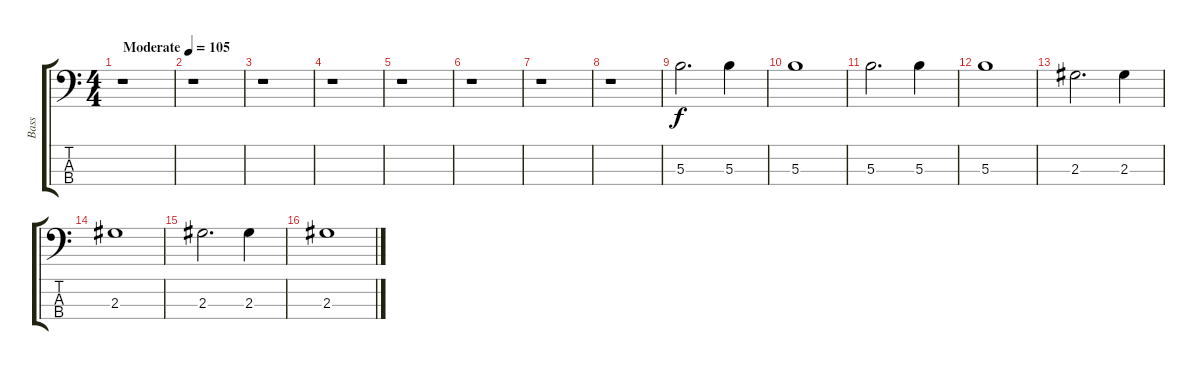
\track ("Bass" "Bass") {instrument electricbassfinger}
\staff {score tabs}
\tuning (E3 B2 Gb2 B0) {hide}
\ts (4 4)
\tempo (105 "Moderate")
\clef f4
\ks c
r.1{dy f instrument electricbassfinger} |
r.1 |
r.1 |
r.1 |
r.1 |
r.1 |
r.1 |
r.1 |
5.3.2{d} 5.3.4 |
5.3.1 |
5.3.2{d} 5.3.4 |
5.3.1 |
2.3.2{d} 2.3.4 |
2.3.1 |
2.3.2{d} 2.3.4 |
2.3.1
